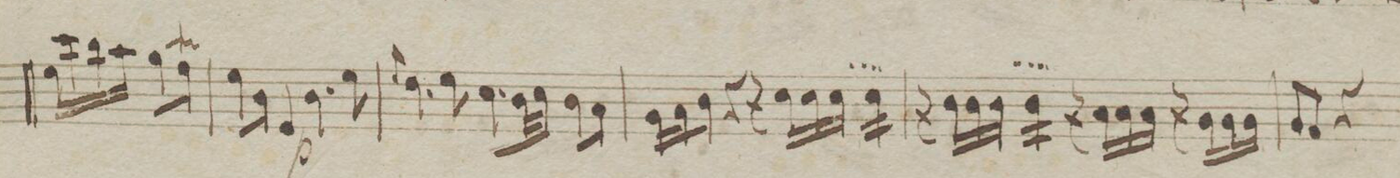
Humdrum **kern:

**kern	**dynam
*I"Violin 1mo	*
*clefG2	*
*k[b-e-a-]	*
*met(c)	*
*M4/4	*
16ee-\LL	.
16ccc\	.
16bb-\	.
16aa-\JJ	.
8gg\L	.
8ffW\J	.
=20	=20
8ee-\L	.
8b-\J	.
4e-/	.
4.b-\	p
8ee-\	.
=21	=21
16qqee-/	.
4.dd\	.
8ee-\	.
8.cc\L	.
32b-\LL	.
32cc\JJJ	.
8b-\L	.
8a-\J	.
=22	=22
16g\LL	.
16a-\J	.
8b-\J	.
4r	.
16r	.
16cc\LL	.
16cc\	.
16cc\JJ	.
*tremolo	*
16cc'\LL	.
16cc'\	.
16cc'\	.
16cc'\JJ	.
*Xtremolo	*
=23	=23
16r	.
16b-\LL	.
16b-\	.
16b-\JJ	.
*tremolo	*
16b-'\LL	.
16b-'\	.
16b-'\	.
16b-'\JJ	.
*Xtremolo	*
16r	.
16a-\LL	.
16a-\	.
16a-\JJ	.
16r	.
16g\LL	.
16g\	.
16g\JJ	.
=24	=24
8g/L	.
8f/J	.
4r	.
*-	*-
